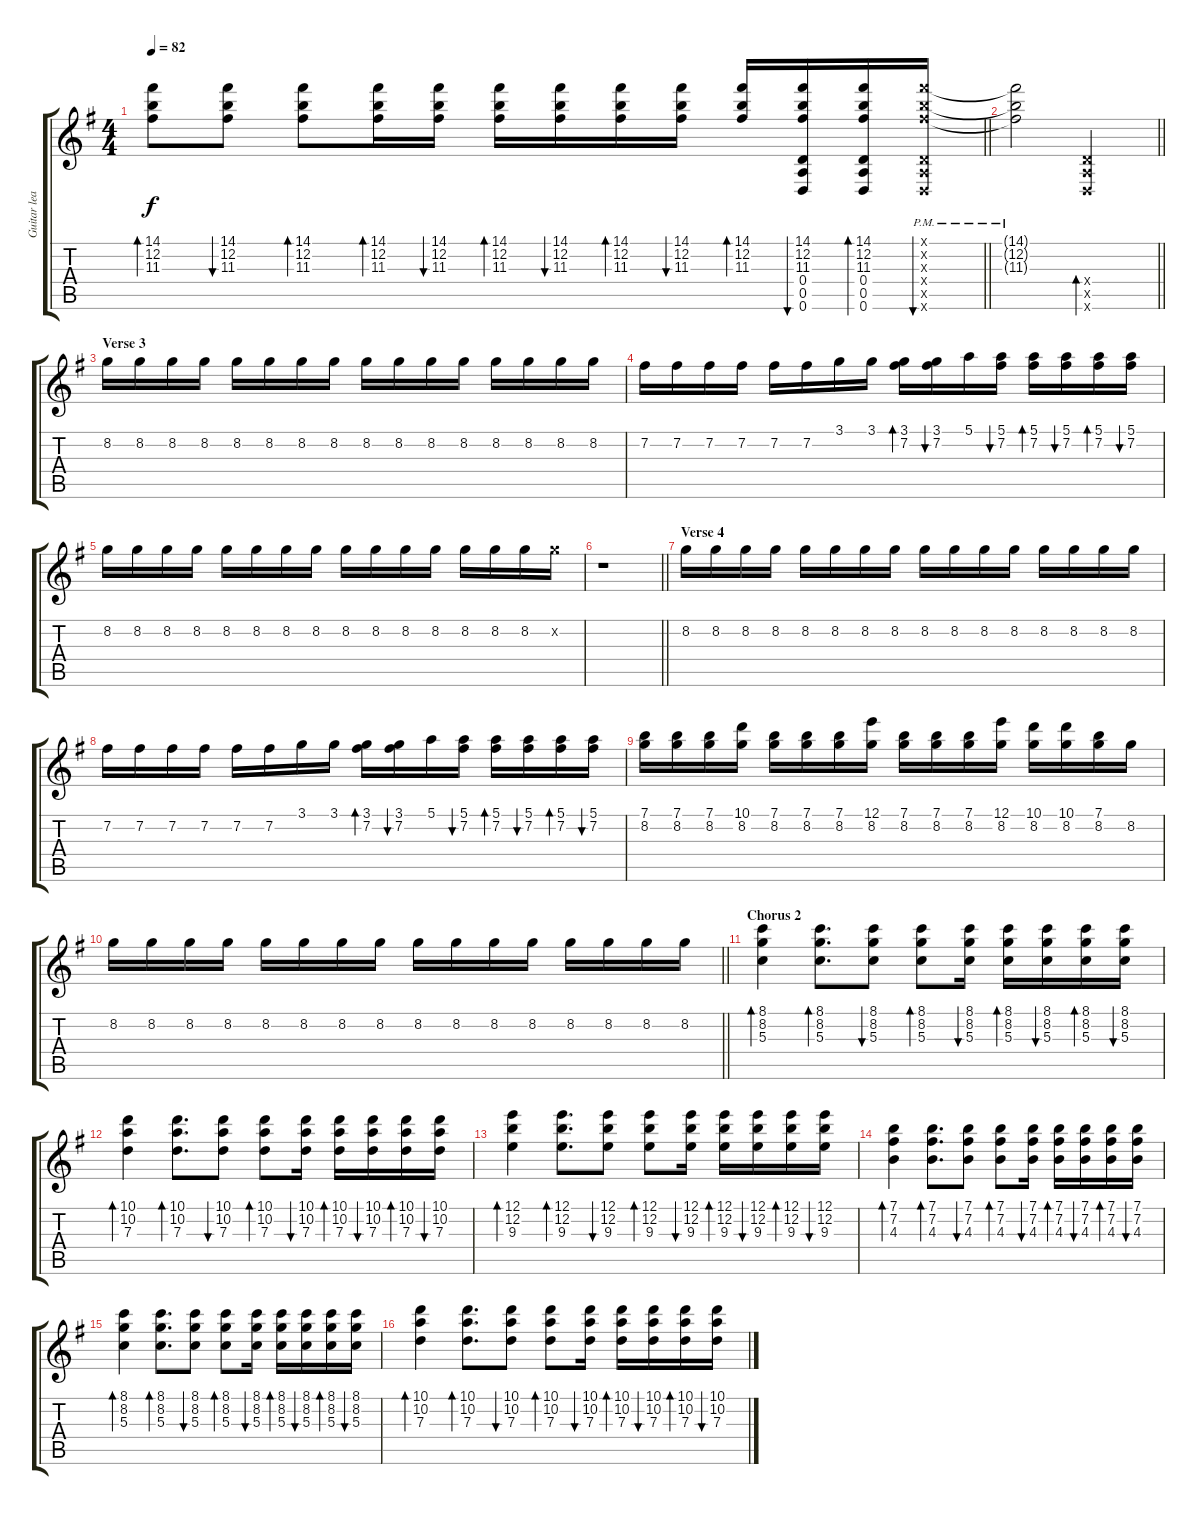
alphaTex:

\track ("Guitar lead" "Guitar lea") {instrument acousticguitarsteel}
\staff {score tabs}
\tuning (E4 B3 G3 D3 A2 D2) {hide}
\ts (4 4)
\tempo 82
\clef g2
\barLineRight lightlight
\ks g
(14.1 12.2 11.3).8{bd 60 dy f} (14.1 12.2 11.3).8{bu 60} (14.1 12.2 11.3).8{bd 60} (14.1 12.2 11.3).16{bd 60} (14.1 12.2 11.3).16{bu 60} (14.1 12.2 11.3).16{bd 60} (14.1 12.2 11.3).16{bu 60} (14.1 12.2 11.3).16{bd 60} (14.1 12.2 11.3).16{bu 60} (14.1 12.2 11.3).16{bd 60} (14.1 12.2 11.3 0.4 0.5 0.6).16{bu 60} (14.1 12.2 11.3 0.4 0.5 0.6).16{bd 60} (14.1{pm x} 12.2{pm x} 11.3{pm x} 0.4{x} 0.5{x} 0.6{x}).16{bu 60} |
\barLineRight lightlight
(14.1{pm t} 12.2{pm t} 11.3{pm t}).2 (0.4{x} 0.5{x} 0.6{x}).2{bd 60} |
\section ("" "Verse 3")
8.2.16 8.2.16 8.2.16 8.2.16 8.2.16 8.2.16 8.2.16 8.2.16 8.2.16 8.2.16 8.2.16 8.2.16 8.2.16 8.2.16 8.2.16 8.2.16 |
7.2.16 7.2.16 7.2.16 7.2.16 7.2.16 7.2.16 3.1.16 3.1.16 (3.1 7.2).16{bd 30} (3.1 7.2).16{bu 30} 5.1.16 (5.1 7.2).16{bu 30} (5.1 7.2).16{bd 30} (5.1 7.2).16{bu 30} (5.1 7.2).16{bd 30} (5.1 7.2).16{bu 30} |
8.2.16 8.2.16 8.2.16 8.2.16 8.2.16 8.2.16 8.2.16 8.2.16 8.2.16 8.2.16 8.2.16 8.2.16 8.2.16 8.2.16 8.2.16 8.2{x}.16 |
\barLineRight lightlight
r.1 |
\section ("" "Verse 4")
8.2.16 8.2.16 8.2.16 8.2.16 8.2.16 8.2.16 8.2.16 8.2.16 8.2.16 8.2.16 8.2.16 8.2.16 8.2.16 8.2.16 8.2.16 8.2.16 |
7.2.16 7.2.16 7.2.16 7.2.16 7.2.16 7.2.16 3.1.16 3.1.16 (3.1 7.2).16{bd 30} (3.1 7.2).16{bu 30} 5.1.16 (5.1 7.2).16{bu 30} (5.1 7.2).16{bd 30} (5.1 7.2).16{bu 30} (5.1 7.2).16{bd 30} (5.1 7.2).16{bu 30} |
(7.1 8.2).16 (7.1 8.2).16 (7.1 8.2).16 (10.1 8.2).16 (7.1 8.2).16 (7.1 8.2).16 (7.1 8.2).16 (12.1 8.2).16 (7.1 8.2).16 (7.1 8.2).16 (7.1 8.2).16 (12.1 8.2).16 (10.1 8.2).16 (10.1 8.2).16 (7.1 8.2).16 8.2.16 |
\barLineRight lightlight
8.2.16 8.2.16 8.2.16 8.2.16 8.2.16 8.2.16 8.2.16 8.2.16 8.2.16 8.2.16 8.2.16 8.2.16 8.2.16 8.2.16 8.2.16 8.2.16 |
\section ("" "Chorus 2")
(8.1 8.2 5.3).4{bd 60} (8.1 8.2 5.3).8{d bd 60} (8.1 8.2 5.3).8{bu 60} (8.1 8.2 5.3).8{bd 60} (8.1 8.2 5.3).16{bu 60} (8.1 8.2 5.3).16{bd 60} (8.1 8.2 5.3).16{bu 60} (8.1 8.2 5.3).16{bd 60} (8.1 8.2 5.3).16{bu 60} |
(10.1 10.2 7.3).4{bd 60} (10.1 10.2 7.3).8{d bd 60} (10.1 10.2 7.3).8{bu 60} (10.1 10.2 7.3).8{bd 60} (10.1 10.2 7.3).16{bu 60} (10.1 10.2 7.3).16{bd 60} (10.1 10.2 7.3).16{bu 60} (10.1 10.2 7.3).16{bd 60} (10.1 10.2 7.3).16{bu 60} |
(12.1 12.2 9.3).4{bd 60} (12.1 12.2 9.3).8{d bd 60} (12.1 12.2 9.3).8{bu 60} (12.1 12.2 9.3).8{bd 60} (12.1 12.2 9.3).16{bu 60} (12.1 12.2 9.3).16{bd 60} (12.1 12.2 9.3).16{bu 60} (12.1 12.2 9.3).16{bd 60} (12.1 12.2 9.3).16{bu 60} |
(7.1 7.2 4.3).4{bd 60} (7.1 7.2 4.3).8{d bd 60} (7.1 7.2 4.3).8{bu 60} (7.1 7.2 4.3).8{bd 60} (7.1 7.2 4.3).16{bu 60} (7.1 7.2 4.3).16{bd 60} (7.1 7.2 4.3).16{bu 60} (7.1 7.2 4.3).16{bd 60} (7.1 7.2 4.3).16{bu 60} |
(8.1 8.2 5.3).4{bd 60} (8.1 8.2 5.3).8{d bd 60} (8.1 8.2 5.3).8{bu 60} (8.1 8.2 5.3).8{bd 60} (8.1 8.2 5.3).16{bu 60} (8.1 8.2 5.3).16{bd 60} (8.1 8.2 5.3).16{bu 60} (8.1 8.2 5.3).16{bd 60} (8.1 8.2 5.3).16{bu 60} |
(10.1 10.2 7.3).4{bd 60} (10.1 10.2 7.3).8{d bd 60} (10.1 10.2 7.3).8{bu 60} (10.1 10.2 7.3).8{bd 60} (10.1 10.2 7.3).16{bu 60} (10.1 10.2 7.3).16{bd 60} (10.1 10.2 7.3).16{bu 60} (10.1 10.2 7.3).16{bd 60} (10.1 10.2 7.3).16{bu 60}
